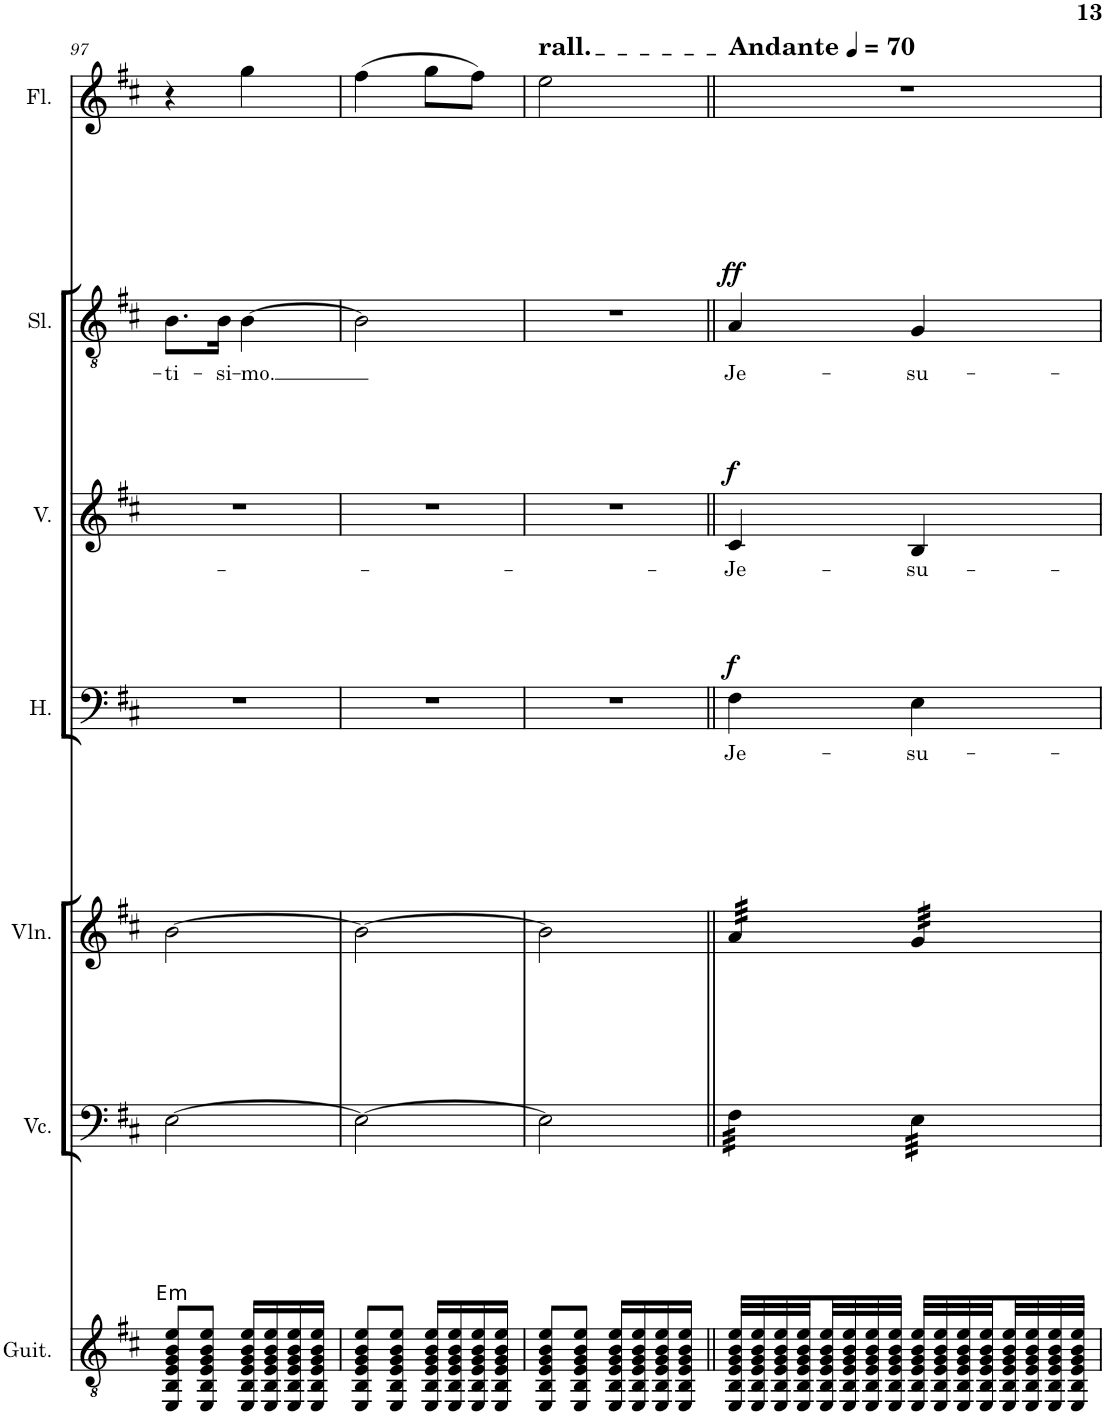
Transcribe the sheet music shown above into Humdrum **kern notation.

**kern	**harte	**kern	**kern	**kern	**text	**dynam	**kern	**text	**dynam	**kern	**text	**dynam	**kern
*part7	*part7	*part6	*part5	*part4	*part4	*part4	*part3	*part3	*part3	*part2	*part2	*part2	*part1
*staff7	*	*staff6	*staff5	*staff4	*staff4	*staff4	*staff3	*staff3	*staff3	*staff2	*staff2	*staff2	*staff1
*I"Guitarra clásica	*	*I"Violonchelo	*I"Violín	*I"Hombres	*	*	*I"Mujeres	*	*	*I"Solista	*	*	*I"Flauta
*I'Guit.	*	*I'Vc.	*I'Vln.	*I'H.	*	*	*	*	*	*I'Sl.	*	*	*I'Fl.
!!LO:PB:g=z
*clefGv2	*	*clefF4	*clefG2	*clefF4	*	*	*clefG2	*	*	*clefGv2	*	*	*clefG2
*k[f#c#]	*	*k[f#c#]	*k[f#c#]	*k[f#c#]	*	*	*k[f#c#]	*	*	*k[f#c#]	*	*	*k[f#c#]
*M2/4	*	*M2/4	*M2/4	*M2/4	*	*	*M2/4	*	*	*M2/4	*	*	*M2/4
=97	=97	=97	=97	=97	=97	=97	=97	=97	=97	=97	=97	=97	=97
!	!LO:H:kt=m	!	!	!	!	!	!	!	!	!	!LO:LY:b	!	!
8EE/ 8BB/ 8E/ 8G/ 8B/ 8e/L	E:min	[2E\	[2b\	2r	.	.	2r	.	.	8.B\L	-ti-	.	4r
8EE/ 8BB/ 8E/ 8G/ 8B/ 8e/J	.	.	.	.	.	.	.	.	.	.	.	.	.
!	!	!	!	!	!	!	!	!	!	!	!LO:LY:b	!	!
.	.	.	.	.	.	.	.	.	.	16B\Jk	-si-	.	.
!	!	!	!	!	!	!	!	!	!	!	!LO:LY:b	!	!
16EE/ 16BB/ 16E/ 16G/ 16B/ 16e/LL	.	.	.	.	.	.	.	.	.	[4B\	-mo.	.	4gg\
16EE/ 16BB/ 16E/ 16G/ 16B/ 16e/	.	.	.	.	.	.	.	.	.	.	.	.	.
16EE/ 16BB/ 16E/ 16G/ 16B/ 16e/	.	.	.	.	.	.	.	.	.	.	.	.	.
16EE/ 16BB/ 16E/ 16G/ 16B/ 16e/JJ	.	.	.	.	.	.	.	.	.	.	.	.	.
=98	=98	=98	=98	=98	=98	=98	=98	=98	=98	=98	=98	=98	=98
8EE/ 8BB/ 8E/ 8G/ 8B/ 8e/L	.	2E\_	2b\_	2r	.	.	2r	.	.	2B\]	.	.	(4ff#\
8EE/ 8BB/ 8E/ 8G/ 8B/ 8e/J	.	.	.	.	.	.	.	.	.	.	.	.	.
16EE/ 16BB/ 16E/ 16G/ 16B/ 16e/LL	.	.	.	.	.	.	.	.	.	.	.	.	8gg\L
16EE/ 16BB/ 16E/ 16G/ 16B/ 16e/	.	.	.	.	.	.	.	.	.	.	.	.	.
16EE/ 16BB/ 16E/ 16G/ 16B/ 16e/	.	.	.	.	.	.	.	.	.	.	.	.	8ff#\J)
16EE/ 16BB/ 16E/ 16G/ 16B/ 16e/JJ	.	.	.	.	.	.	.	.	.	.	.	.	.
=99	=99	=99	=99	=99	=99	=99	=99	=99	=99	=99	=99	=99	=99
!	!	!	!	!	!	!	!	!	!	!	!	!	!LO:TX:a:t=rall.
8EE/ 8BB/ 8E/ 8G/ 8B/ 8e/L	.	2E\]	2b\]	2r	.	.	2r	.	.	2r	.	.	2ee\
8EE/ 8BB/ 8E/ 8G/ 8B/ 8e/J	.	.	.	.	.	.	.	.	.	.	.	.	.
16EE/ 16BB/ 16E/ 16G/ 16B/ 16e/LL	.	.	.	.	.	.	.	.	.	.	.	.	.
16EE/ 16BB/ 16E/ 16G/ 16B/ 16e/	.	.	.	.	.	.	.	.	.	.	.	.	.
16EE/ 16BB/ 16E/ 16G/ 16B/ 16e/	.	.	.	.	.	.	.	.	.	.	.	.	.
16EE/ 16BB/ 16E/ 16G/ 16B/ 16e/JJ	.	.	.	.	.	.	.	.	.	.	.	.	.
=100||	=100||	=100||	=100||	=100||	=100||	=100||	=100||	=100||	=100||	=100||	=100||	=100||	=100||
*	*	*	*	*	*	*	*	*	*	*	*	*	*MM70
!	!	!	!	!	!	!	!	!	!	!	!	!	!LO:TX:a:B:t=Andante
!	!	!	!	!	!LO:LY:b	!LO:DY:a	!	!LO:LY:b	!LO:DY:a	!	!LO:LY:b	!LO:DY:a	!
*	*	*tremolo	*	*	*	*	*	*	*	*	*	*	*
*	*	*	*tremolo	*	*	*	*	*	*	*	*	*	*
32EE/ 32BB/ 32E/ 32G/ 32B/ 32e/LLL	.	32F#\LLL	32a/LLL	4F#\	Je-	f	4c#/	Je-	f	4A/	Je-	ff	2r
32EE/ 32BB/ 32E/ 32G/ 32B/ 32e/	.	32F#\	32a/	.	.	.	.	.	.	.	.	.	.
32EE/ 32BB/ 32E/ 32G/ 32B/ 32e/	.	32F#\	32a/	.	.	.	.	.	.	.	.	.	.
32EE/ 32BB/ 32E/ 32G/ 32B/ 32e/	.	32F#\	32a/	.	.	.	.	.	.	.	.	.	.
32EE/ 32BB/ 32E/ 32G/ 32B/ 32e/	.	32F#\	32a/	.	.	.	.	.	.	.	.	.	.
32EE/ 32BB/ 32E/ 32G/ 32B/ 32e/	.	32F#\	32a/	.	.	.	.	.	.	.	.	.	.
32EE/ 32BB/ 32E/ 32G/ 32B/ 32e/	.	32F#\	32a/	.	.	.	.	.	.	.	.	.	.
32EE/ 32BB/ 32E/ 32G/ 32B/ 32e/JJJ	.	32F#\JJJ	32a/JJJ	.	.	.	.	.	.	.	.	.	.
!	!	!	!	!	!LO:LY:b	!	!	!LO:LY:b	!	!	!LO:LY:b	!	!
32EE/ 32BB/ 32E/ 32G/ 32B/ 32e/LLL	.	32E\LLL	32g/LLL	4E\	-su-	.	4B/	-su-	.	4G/	-su-	.	.
32EE/ 32BB/ 32E/ 32G/ 32B/ 32e/	.	32E\	32g/	.	.	.	.	.	.	.	.	.	.
32EE/ 32BB/ 32E/ 32G/ 32B/ 32e/	.	32E\	32g/	.	.	.	.	.	.	.	.	.	.
32EE/ 32BB/ 32E/ 32G/ 32B/ 32e/	.	32E\	32g/	.	.	.	.	.	.	.	.	.	.
32EE/ 32BB/ 32E/ 32G/ 32B/ 32e/	.	32E\	32g/	.	.	.	.	.	.	.	.	.	.
32EE/ 32BB/ 32E/ 32G/ 32B/ 32e/	.	32E\	32g/	.	.	.	.	.	.	.	.	.	.
32EE/ 32BB/ 32E/ 32G/ 32B/ 32e/	.	32E\	32g/	.	.	.	.	.	.	.	.	.	.
32EE/ 32BB/ 32E/ 32G/ 32B/ 32e/JJJ	.	32E\JJJ	32g/JJJ	.	.	.	.	.	.	.	.	.	.
*	*	*	*Xtremolo	*	*	*	*	*	*	*	*	*	*
*	*	*Xtremolo	*	*	*	*	*	*	*	*	*	*	*
=	=	=	=	=	=	=	=	=	=	=	=	=	=
*-	*-	*-	*-	*-	*-	*-	*-	*-	*-	*-	*-	*-	*-
